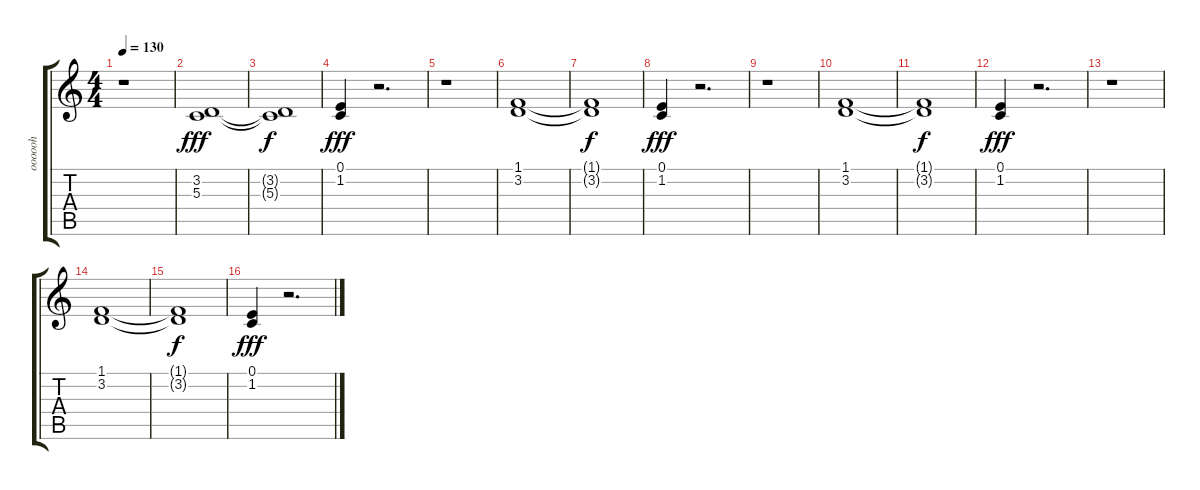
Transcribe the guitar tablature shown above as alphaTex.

\track ("oooooh" "oooooh") {instrument choiraahs}
\staff {score tabs}
\tuning (E4 B3 G3 D3 A2 E2) {hide}
\ts (4 4)
\tempo 130
\clef g2
\ks c
r.1{dy fff} |
(3.2 5.3).1{instrument choiraahs} |
(3.2{t} 5.3{t}).1{dy f} |
(0.1 1.2).4{dy fff} r.2{d} |
r.1 |
(1.1 3.2).1 |
(1.1{t} 3.2{t}).1{dy f} |
(0.1 1.2).4{dy fff} r.2{d} |
r.1 |
(1.1 3.2).1 |
(1.1{t} 3.2{t}).1{dy f} |
(0.1 1.2).4{dy fff} r.2{d} |
r.1 |
(1.1 3.2).1 |
(1.1{t} 3.2{t}).1{dy f} |
(0.1 1.2).4{dy fff} r.2{d}
